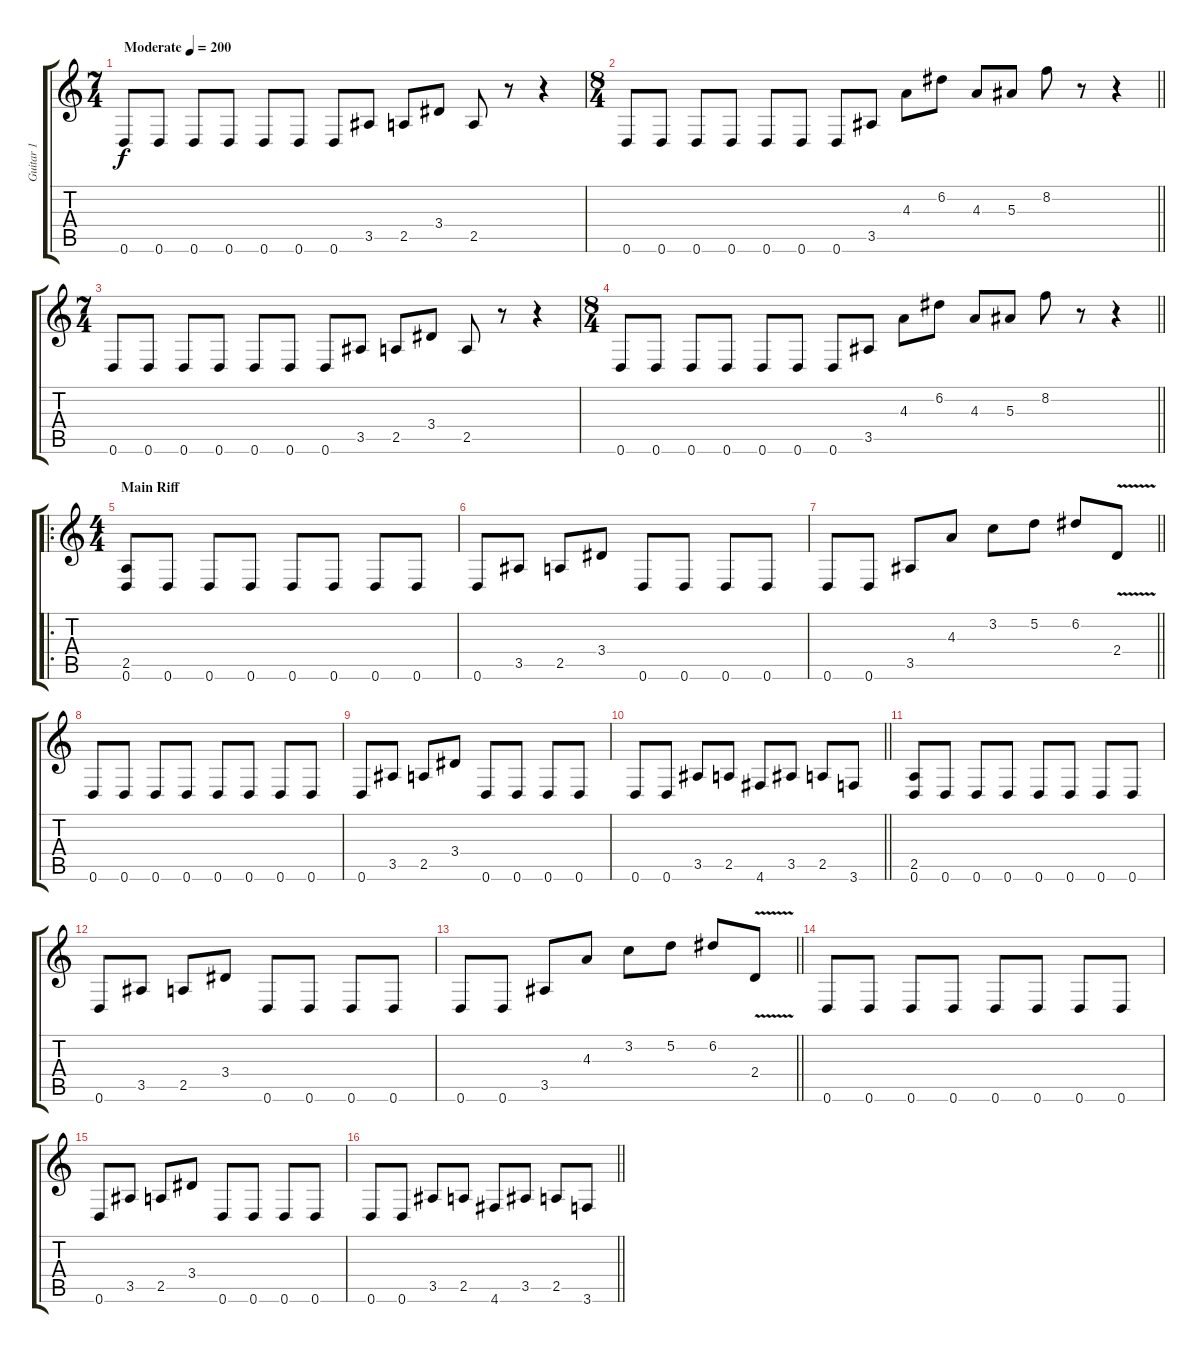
\track ("Guitar 1" "Guitar 1") {instrument distortionguitar}
\staff {score tabs}
\tuning (D4 A3 F3 C3 G2 D2) {hide}
\ts (7 4)
\tempo (200 "Moderate")
\clef g2
\ks c
0.6.8{dy f instrument distortionguitar} 0.6.8 0.6.8 0.6.8 0.6.8 0.6.8 0.6.8 3.5.8 2.5.8 3.4.8 2.5.8 r.8 r.4 |
\ts (8 4)
\barLineRight lightlight
0.6.8 0.6.8 0.6.8 0.6.8 0.6.8 0.6.8 0.6.8 3.5.8 4.3.8 6.2.8 4.3.8 5.3.8 8.2.8 r.8 r.4 |
\ts (7 4)
0.6.8 0.6.8 0.6.8 0.6.8 0.6.8 0.6.8 0.6.8 3.5.8 2.5.8 3.4.8 2.5.8 r.8 r.4 |
\ts (8 4)
\barLineRight lightlight
0.6.8 0.6.8 0.6.8 0.6.8 0.6.8 0.6.8 0.6.8 3.5.8 4.3.8 6.2.8 4.3.8 5.3.8 8.2.8 r.8 r.4 |
\ro
\ts (4 4)
\section ("" "Main Riff")
(2.5 0.6).8 0.6.8 0.6.8 0.6.8 0.6.8 0.6.8 0.6.8 0.6.8 |
0.6.8 3.5.8 2.5.8 3.4.8 0.6.8 0.6.8 0.6.8 0.6.8 |
\barLineRight lightlight
0.6.8 0.6.8 3.5.8 4.3.8 3.2.8 5.2.8 6.2.8 2.4{v}.8 |
0.6.8 0.6.8 0.6.8 0.6.8 0.6.8 0.6.8 0.6.8 0.6.8 |
0.6.8 3.5.8 2.5.8 3.4.8 0.6.8 0.6.8 0.6.8 0.6.8 |
\barLineRight lightlight
0.6.8 0.6.8 3.5.8 2.5.8 4.6.8 3.5.8 2.5.8 3.6.8 |
(2.5 0.6).8 0.6.8 0.6.8 0.6.8 0.6.8 0.6.8 0.6.8 0.6.8 |
0.6.8 3.5.8 2.5.8 3.4.8 0.6.8 0.6.8 0.6.8 0.6.8 |
\barLineRight lightlight
0.6.8 0.6.8 3.5.8 4.3.8 3.2.8 5.2.8 6.2.8 2.4{v}.8 |
0.6.8 0.6.8 0.6.8 0.6.8 0.6.8 0.6.8 0.6.8 0.6.8 |
0.6.8 3.5.8 2.5.8 3.4.8 0.6.8 0.6.8 0.6.8 0.6.8 |
\barLineRight lightlight
0.6.8 0.6.8 3.5.8 2.5.8 4.6.8 3.5.8 2.5.8 3.6.8
